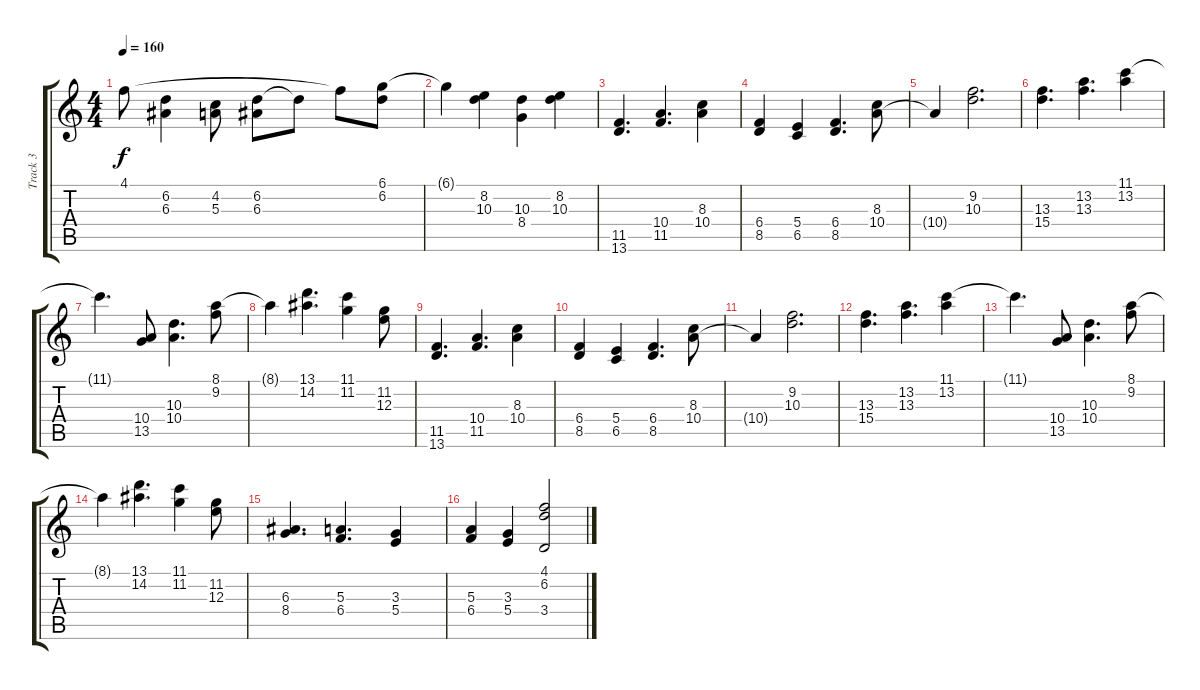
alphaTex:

\track ("Track 3" "Track 3") {instrument overdrivenguitar}
\staff {score tabs}
\tuning (Db4 Ab3 E3 B2 Gb2 Db2) {hide}
\ts (4 4)
\tempo 160
\clef g2
\ks c
4.1{t}.8{dy f} (6.2 6.3).4 (4.2 5.3).8 (6.2 6.3).8 6.2{t}.8 4.1{t}.8 (6.1 6.2).8 |
6.1{t}.4 (8.2 10.3).4 (10.3 8.4).4 (8.2 10.3).4 |
(11.5 13.6).4{d} (10.4 11.5).4{d} (8.3 10.4).4 |
(6.4 8.5).4 (5.4 6.5).4 (6.4 8.5).4{d} (8.3 10.4).8 |
10.4{t}.4 (9.2 10.3).2{d} |
(13.3 15.4).4{d} (13.2 13.3).4{d} (11.1 13.2).4 |
11.1{t}.4{d} (10.4 13.5).8 (10.3 10.4).4{d} (8.1 9.2).8 |
8.1{t}.4 (13.1 14.2).4{d} (11.1 11.2).4 (11.2 12.3).8 |
(11.5 13.6).4{d} (10.4 11.5).4{d} (8.3 10.4).4 |
(6.4 8.5).4 (5.4 6.5).4 (6.4 8.5).4{d} (8.3 10.4).8 |
10.4{t}.4 (9.2 10.3).2{d} |
(13.3 15.4).4{d} (13.2 13.3).4{d} (11.1 13.2).4 |
11.1{t}.4{d} (10.4 13.5).8 (10.3 10.4).4{d} (8.1 9.2).8 |
8.1{t}.4 (13.1 14.2).4{d} (11.1 11.2).4 (11.2 12.3).8 |
(6.3 8.4).4{d} (5.3 6.4).4{d} (3.3 5.4).4 |
(5.3 6.4).4 (3.3 5.4).4 (4.1 6.2 3.4).2
